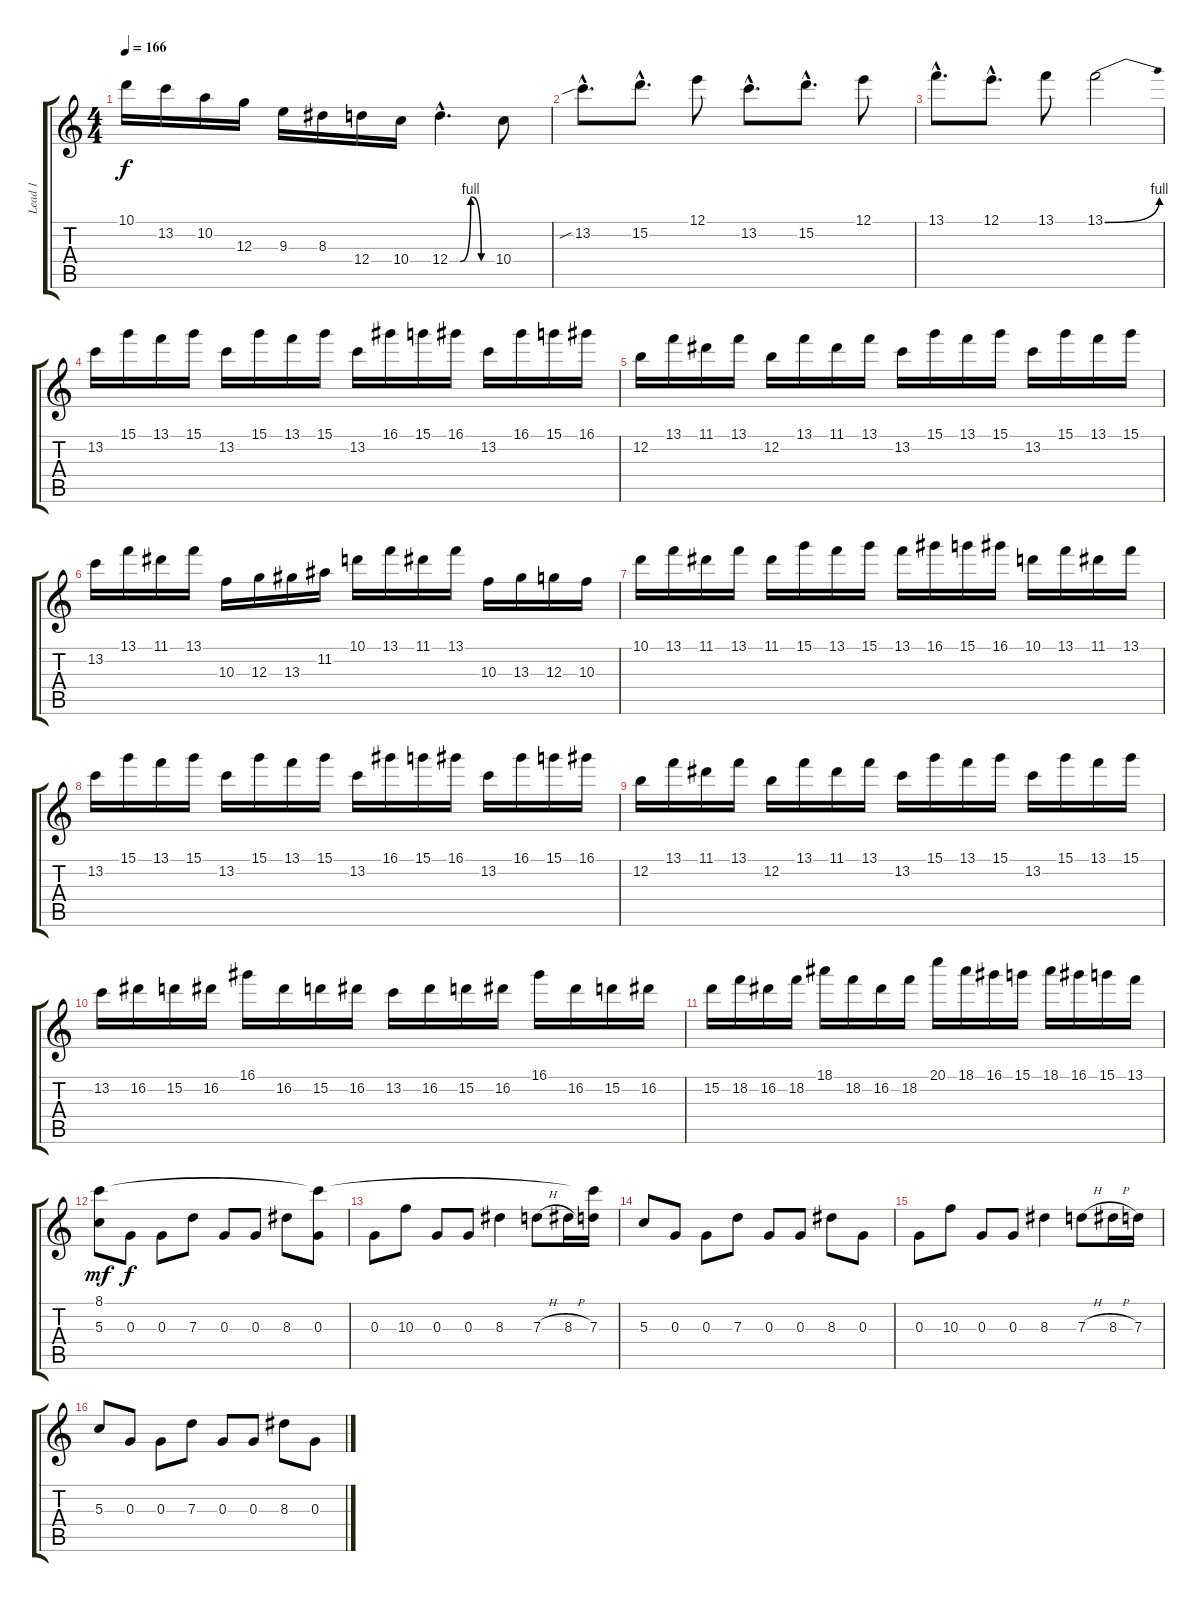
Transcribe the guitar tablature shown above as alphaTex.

\track ("Lead 1" "Lead 1") {instrument overdrivenguitar}
\staff {score tabs}
\tuning (E4 B3 G3 D3 A2 E2) {hide}
\ts (4 4)
\tempo 166
\clef g2
\ks c
10.1.16{dy f} 13.2.16 10.2.16 12.3.16 9.3.16 8.3.16 12.4.16 10.4.16 12.4{be (custom 0 0 10 0 15 0 30 4 45 0 60 0) hac}.4{d} 10.4.8 |
13.2{sib hac}.8{d} 15.2{hac}.8{d} 12.1.8 13.2{hac}.8{d} 15.2{hac}.8{d} 12.1.8 |
13.1{hac}.8{d} 12.1{hac}.8{d} 13.1.8 13.1{be (bend 0 0 60 4)}.2 |
\section ("" "")
13.2.16 15.1.16 13.1.16 15.1.16 13.2.16 15.1.16 13.1.16 15.1.16 13.2.16 16.1.16 15.1.16 16.1.16 13.2.16 16.1.16 15.1.16 16.1.16 |
12.2.16 13.1.16 11.1.16 13.1.16 12.2.16 13.1.16 11.1.16 13.1.16 13.2.16 15.1.16 13.1.16 15.1.16 13.2.16 15.1.16 13.1.16 15.1.16 |
13.2.16 13.1.16 11.1.16 13.1.16 10.3.16 12.3.16 13.3.16 11.2.16 10.1.16 13.1.16 11.1.16 13.1.16 10.3.16 13.3.16 12.3.16 10.3.16 |
10.1.16 13.1.16 11.1.16 13.1.16 11.1.16 15.1.16 13.1.16 15.1.16 13.1.16 16.1.16 15.1.16 16.1.16 10.1.16 13.1.16 11.1.16 13.1.16 |
13.2.16 15.1.16 13.1.16 15.1.16 13.2.16 15.1.16 13.1.16 15.1.16 13.2.16 16.1.16 15.1.16 16.1.16 13.2.16 16.1.16 15.1.16 16.1.16 |
12.2.16 13.1.16 11.1.16 13.1.16 12.2.16 13.1.16 11.1.16 13.1.16 13.2.16 15.1.16 13.1.16 15.1.16 13.2.16 15.1.16 13.1.16 15.1.16 |
13.2.16 16.2.16 15.2.16 16.2.16 16.1.16 16.2.16 15.2.16 16.2.16 13.2.16 16.2.16 15.2.16 16.2.16 16.1.16 16.2.16 15.2.16 16.2.16 |
15.2.16 18.2.16 16.2.16 18.2.16 18.1.16 18.2.16 16.2.16 18.2.16 20.1.16 18.1.16 16.1.16 15.1.16 18.1.16 16.1.16 15.1.16 13.1.16 |
\section ("" "")
(8.1 5.3).8{dy mf} 0.3.8{dy f} 0.3.8 7.3.8 0.3.8 0.3.8 8.3.8 (8.1{t} 0.3).8 |
0.3.8 10.3.8 0.3.8 0.3.8 8.3.4 7.3{h}.8 8.3{h}.16 (8.1{t} 7.3).16 |
5.3.8 0.3.8 0.3.8 7.3.8 0.3.8 0.3.8 8.3.8 0.3.8 |
0.3.8 10.3.8 0.3.8 0.3.8 8.3.4 7.3{h}.8 8.3{h}.16 7.3.16 |
5.3.8 0.3.8 0.3.8 7.3.8 0.3.8 0.3.8 8.3.8 0.3.8
